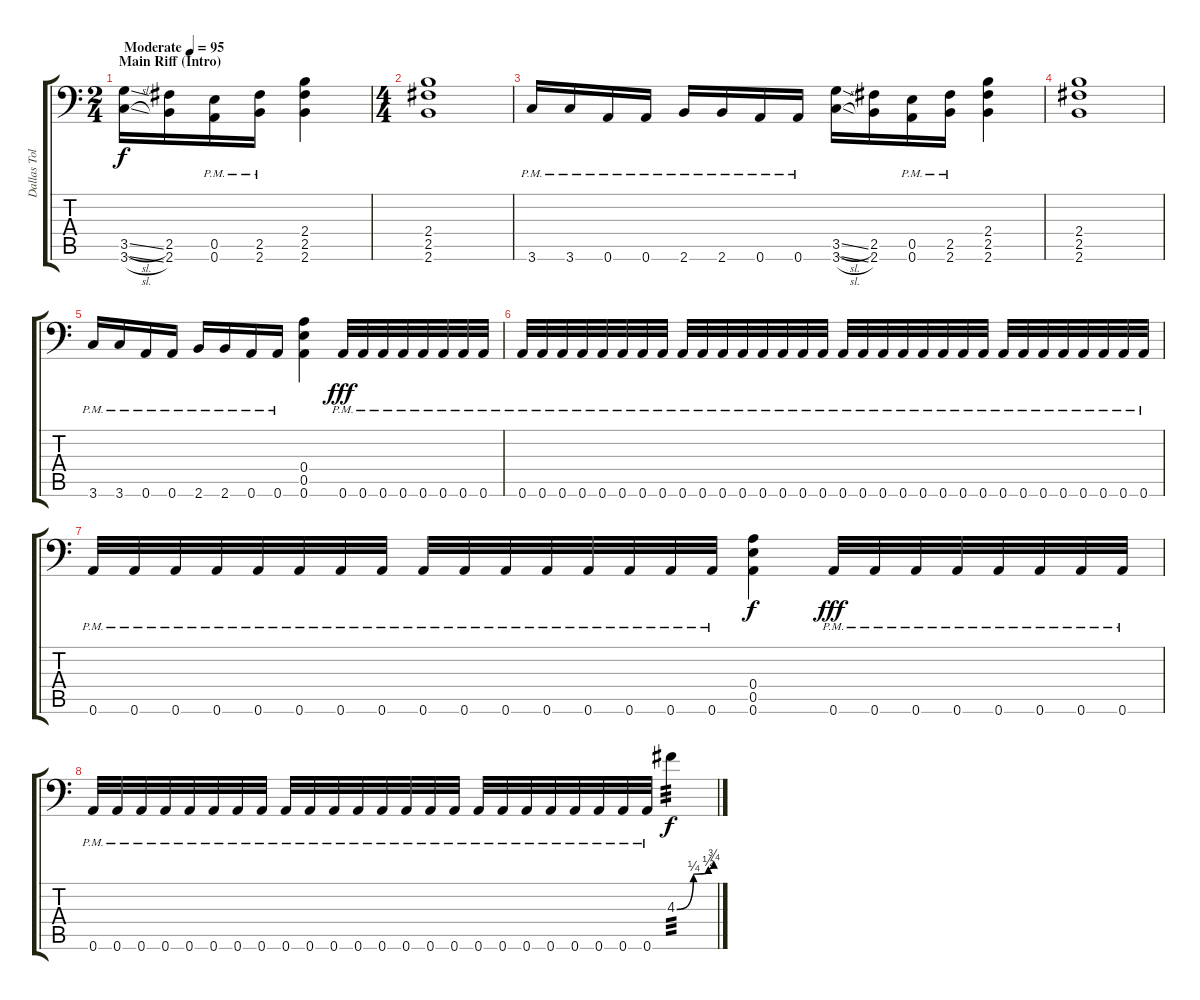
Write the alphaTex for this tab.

\track ("Dallas Toler-Wade " "Dallas Tol") {instrument distortionguitar}
\staff {score tabs}
\tuning (B3 Gb3 D3 A2 E2 A1) {hide}
\ts (2 4)
\section ("" "Main Riff (Intro)")
\tempo (95 "Moderate")
\clef f4
\ks c
(3.5{sl} 3.6{sl}).16{dy f instrument distortionguitar} (2.5 2.6).16 (0.5{pm} 0.6{pm}).16 (2.5{pm} 2.6{pm}).16 (2.4 2.5 2.6).4 |
\ts (4 4)
(2.4 2.5 2.6).1 |
3.6{pm}.16 3.6{pm}.16 0.6{pm}.16 0.6{pm}.16 2.6{pm}.16 2.6{pm}.16 0.6{pm}.16 0.6{pm}.16 (3.5{sl} 3.6{sl}).16 (2.5 2.6).16 (0.5{pm} 0.6{pm}).16 (2.5{pm} 2.6{pm}).16 (2.4 2.5 2.6).4 |
(2.4 2.5 2.6).1 |
3.6{pm}.16 3.6{pm}.16 0.6{pm}.16 0.6{pm}.16 2.6{pm}.16 2.6{pm}.16 0.6{pm}.16 0.6{pm}.16 (0.4 0.5 0.6).4 0.6{pm}.32{dy fff} 0.6{pm}.32 0.6{pm}.32 0.6{pm}.32 0.6{pm}.32 0.6{pm}.32 0.6{pm}.32 0.6{pm}.32 |
0.6{pm}.32 0.6{pm}.32 0.6{pm}.32 0.6{pm}.32 0.6{pm}.32 0.6{pm}.32 0.6{pm}.32 0.6{pm}.32 0.6{pm}.32 0.6{pm}.32 0.6{pm}.32 0.6{pm}.32 0.6{pm}.32 0.6{pm}.32 0.6{pm}.32 0.6{pm}.32 0.6{pm}.32 0.6{pm}.32 0.6{pm}.32 0.6{pm}.32 0.6{pm}.32 0.6{pm}.32 0.6{pm}.32 0.6{pm}.32 0.6{pm}.32 0.6{pm}.32 0.6{pm}.32 0.6{pm}.32 0.6{pm}.32 0.6{pm}.32 0.6{pm}.32 0.6{pm}.32 |
0.6{pm}.32 0.6{pm}.32 0.6{pm}.32 0.6{pm}.32 0.6{pm}.32 0.6{pm}.32 0.6{pm}.32 0.6{pm}.32 0.6{pm}.32 0.6{pm}.32 0.6{pm}.32 0.6{pm}.32 0.6{pm}.32 0.6{pm}.32 0.6{pm}.32 0.6{pm}.32 (0.4 0.5 0.6).4{dy f} 0.6{pm}.32{dy fff} 0.6{pm}.32 0.6{pm}.32 0.6{pm}.32 0.6{pm}.32 0.6{pm}.32 0.6{pm}.32 0.6{pm}.32 |
0.6{pm}.32 0.6{pm}.32 0.6{pm}.32 0.6{pm}.32 0.6{pm}.32 0.6{pm}.32 0.6{pm}.32 0.6{pm}.32 0.6{pm}.32 0.6{pm}.32 0.6{pm}.32 0.6{pm}.32 0.6{pm}.32 0.6{pm}.32 0.6{pm}.32 0.6{pm}.32 0.6{pm}.32 0.6{pm}.32 0.6{pm}.32 0.6{pm}.32 0.6{pm}.32 0.6{pm}.32 0.6{pm}.32 0.6{pm}.32 4.3{be (custom 0 0 27 1 51 2 60 3)}.4{tp 3 dy f}
